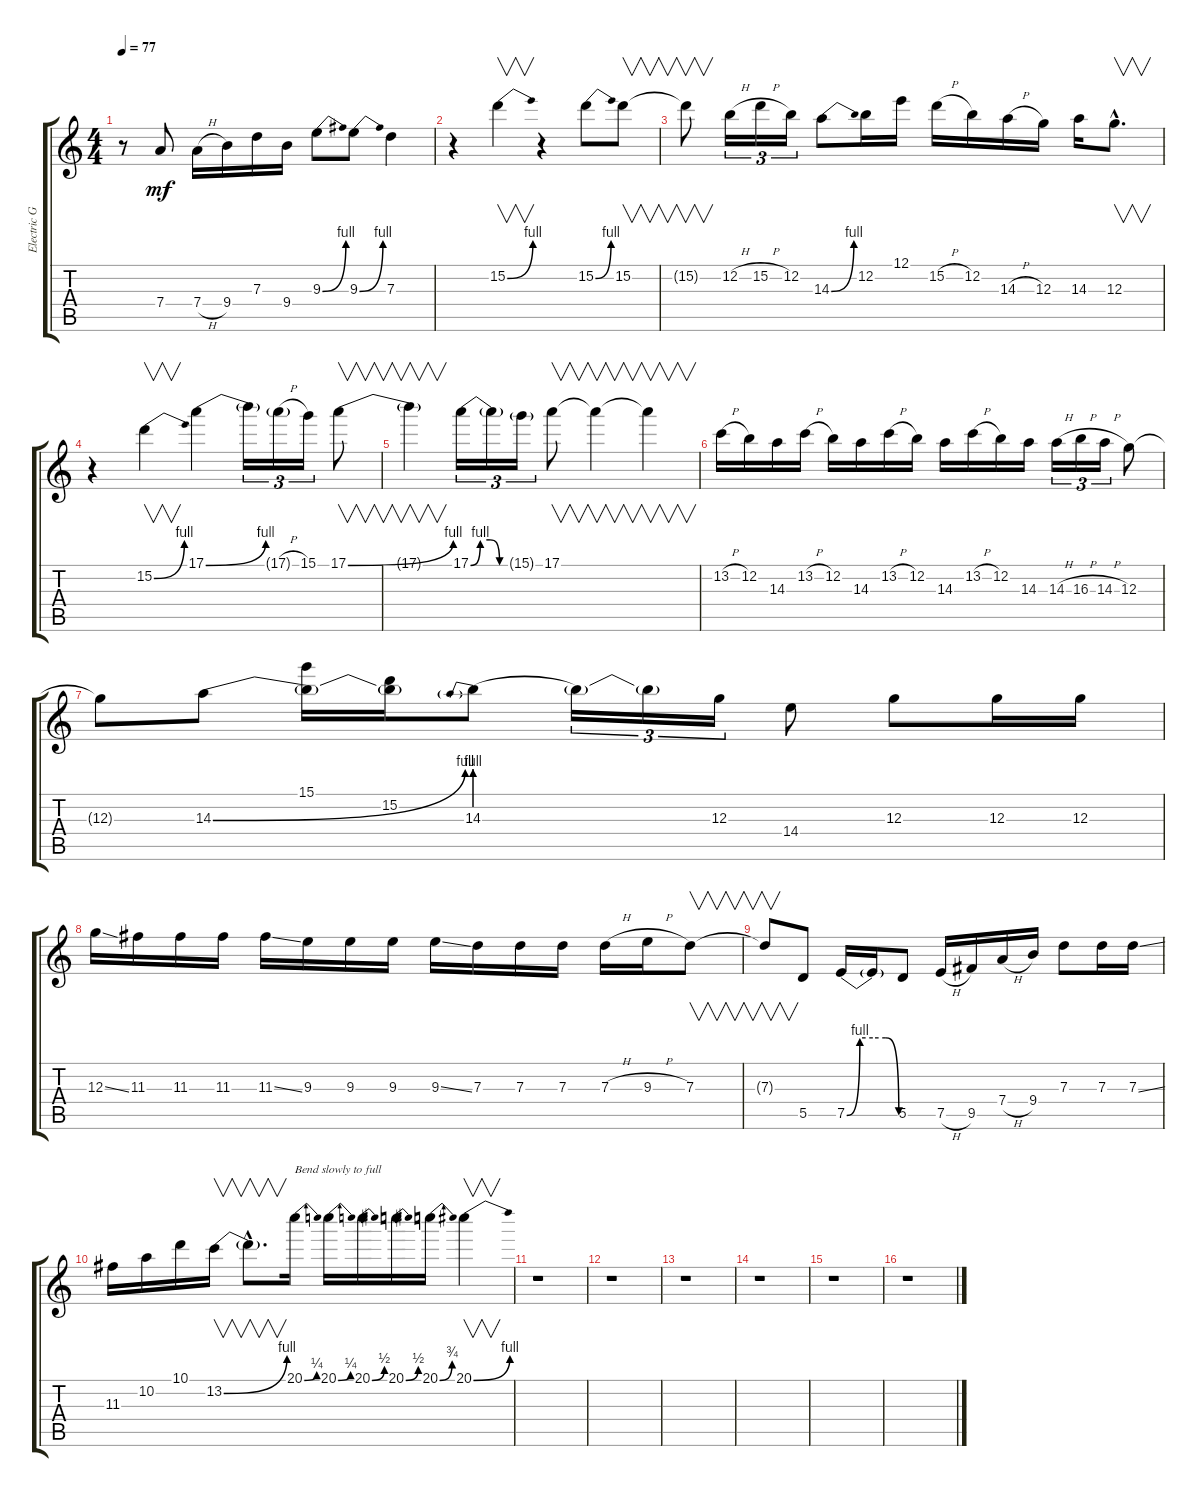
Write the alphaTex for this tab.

\track ("Electric Guitar 2" "Electric G") {instrument overdrivenguitar}
\staff {score tabs}
\tuning (E4 B3 G3 D3 A2 E2) {hide}
\ts (4 4)
\tempo 77
\clef g2
\ks c
r.8{dy mf} 7.4.8 7.4{h}.16 9.4.16 7.3.16 9.4.16 9.3{be (bend 0 0 60 4)}.8 9.3{be (bend 0 0 60 4)}.8 7.3.4 |
r.4 15.2{be (bend 0 0 60 4)}.4{v} r.4 15.2{be (bend 0 0 60 4)}.8 15.2.8{v} |
15.2{t}.8{v} 12.2{h}.16{tu (3 2)} 15.2{h}.16{tu (3 2)} 12.2.16{tu (3 2)} 14.3{be (bend 0 0 60 4)}.8 12.2.16 12.1.16 15.2{h}.16 12.2.16 14.3{h}.16 12.3.16 14.3.16 12.3{hac}.8{v d} |
r.4 15.2{be (bend 0 0 60 4)}.4{v} 17.1{be (bend 0 0 60 4)}.4 17.1{t}.16{tu (3 2)} 17.1{h g}.16{tu (3 2)} 15.1.16{tu (3 2)} 17.1{be (bend 0 0 60 4)}.8{v} |
17.1{t}.4{v} 17.1{be (custom 0 0 15 4 30 4 45 0 60 0)}.16{tu (3 2)} 17.1{t}.16{tu (3 2)} 15.1{g}.16{tu (3 2)} 17.1.8{v} 17.1{t}.4{v} 17.1{t}.4{v} |
13.2{h}.16 12.2.16 14.3.16 13.2{h}.16 12.2.16 14.3.16 13.2{h}.16 12.2.16 14.3.16 13.2{h}.16 12.2.16 14.3.16 14.3{h}.16{tu (3 2)} 16.3{h}.16{tu (3 2)} 14.3{h}.16{tu (3 2)} 12.3.8 |
12.3{t}.8 14.3{be (bend 0 0 60 4)}.8 (15.1 14.3{t}).16 (15.2 14.3{t}).16 14.3{be (prebend 0 4 60 4)}.8 14.3{t}.16{tu (3 2)} 14.3{t}.16{tu (3 2)} 12.3.16{tu (3 2)} 14.4.8 12.3.8 12.3.16 12.3.16 |
12.3{ss}.16 11.3.16 11.3.16 11.3.16 11.3{ss}.16 9.3.16 9.3.16 9.3.16 9.3{ss}.16 7.3.16 7.3.16 7.3.16 7.3{h}.16 9.3{h}.16 7.3.8{v} |
7.3{t}.8{v} 5.5.8 7.5{be (custom 0 0 15 4 30 4 45 4 60 0)}.16 7.5{t}.16 5.5.8 7.5{h}.16 9.5.16 7.4{h}.16 9.4.16 7.3.8 7.3.16 7.3{ss}.16 |
11.3.16 10.2.16 10.1.16 13.2{be (bend 0 0 60 4)}.16{v} 13.2{hac t}.8{v d} 20.1{be (bend 0 0 60 1)}.16{txt "Bend slowly to full"} 20.1{be (bend 0 0 60 1)}.16 20.1{be (bend 0 0 60 2)}.16 20.1{be (bend 0 0 60 2)}.16 20.1{be (bend 0 0 60 3)}.16 20.1{be (bend 0 0 60 4)}.4{v} |
r.1 |
r.1 |
r.1 |
r.1 |
r.1 |
r.1
